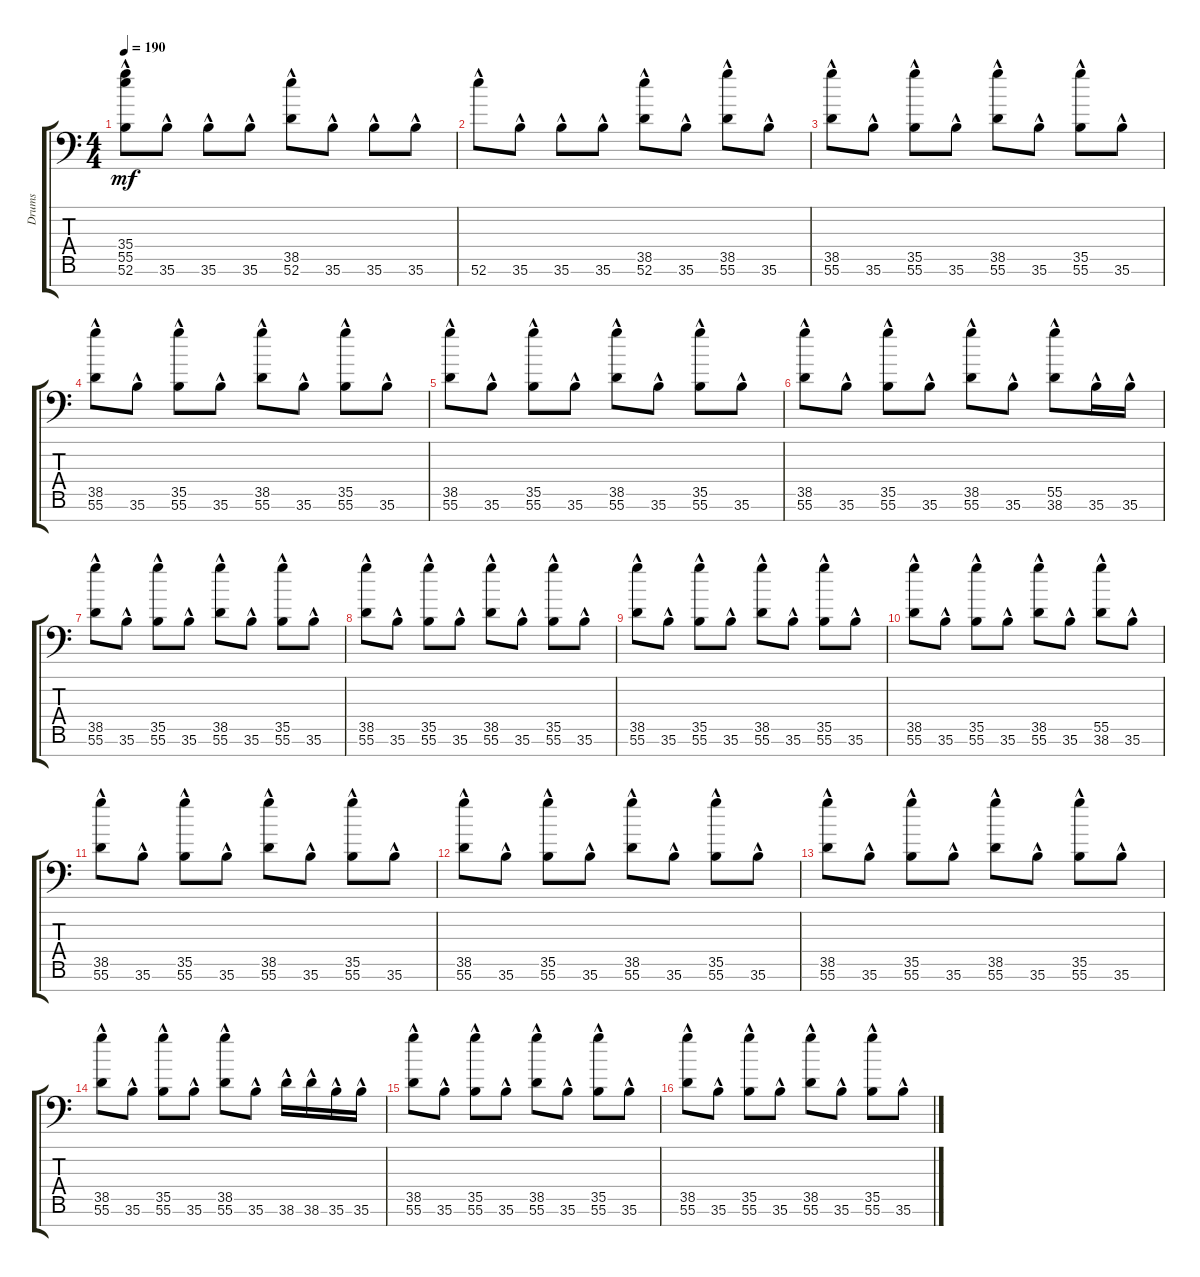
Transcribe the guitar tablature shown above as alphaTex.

\track ("Drums" "Drums") {instrument acousticgrandpiano}
\staff {score tabs}
\tuning (C-1 C-1 C-1 C-1 C-1 C-1 C-1) {hide}
\ts (4 4)
\tempo 190
\clef f4
\ks c
(35.4{hac} 55.5{hac} 52.6{hac}).8{dy mf} 35.6{hac}.8 35.6{hac}.8 35.6{hac}.8 (38.5{hac} 52.6{hac}).8 35.6{hac}.8 35.6{hac}.8 35.6{hac}.8 |
52.6{hac}.8 35.6{hac}.8 35.6{hac}.8 35.6{hac}.8 (38.5{hac} 52.6{hac}).8 35.6{hac}.8 (38.5{hac} 55.6{hac}).8 35.6{hac}.8 |
(38.5{hac} 55.6{hac}).8 35.6{hac}.8 (35.5{hac} 55.6{hac}).8 35.6{hac}.8 (38.5{hac} 55.6{hac}).8 35.6{hac}.8 (35.5{hac} 55.6{hac}).8 35.6{hac}.8 |
(38.5{hac} 55.6{hac}).8 35.6{hac}.8 (35.5{hac} 55.6{hac}).8 35.6{hac}.8 (38.5{hac} 55.6{hac}).8 35.6{hac}.8 (35.5{hac} 55.6{hac}).8 35.6{hac}.8 |
(38.5{hac} 55.6{hac}).8 35.6{hac}.8 (35.5{hac} 55.6{hac}).8 35.6{hac}.8 (38.5{hac} 55.6{hac}).8 35.6{hac}.8 (35.5{hac} 55.6{hac}).8 35.6{hac}.8 |
(38.5{hac} 55.6{hac}).8 35.6{hac}.8 (35.5{hac} 55.6{hac}).8 35.6{hac}.8 (38.5{hac} 55.6{hac}).8 35.6{hac}.8 (55.5{hac} 38.6{hac}).8 35.6{hac}.16 35.6{hac}.16 |
(38.5{hac} 55.6{hac}).8 35.6{hac}.8 (35.5{hac} 55.6{hac}).8 35.6{hac}.8 (38.5{hac} 55.6{hac}).8 35.6{hac}.8 (35.5{hac} 55.6{hac}).8 35.6{hac}.8 |
(38.5{hac} 55.6{hac}).8 35.6{hac}.8 (35.5{hac} 55.6{hac}).8 35.6{hac}.8 (38.5{hac} 55.6{hac}).8 35.6{hac}.8 (35.5{hac} 55.6{hac}).8 35.6{hac}.8 |
(38.5{hac} 55.6{hac}).8 35.6{hac}.8 (35.5{hac} 55.6{hac}).8 35.6{hac}.8 (38.5{hac} 55.6{hac}).8 35.6{hac}.8 (35.5{hac} 55.6{hac}).8 35.6{hac}.8 |
(38.5{hac} 55.6{hac}).8 35.6{hac}.8 (35.5{hac} 55.6{hac}).8 35.6{hac}.8 (38.5{hac} 55.6{hac}).8 35.6{hac}.8 (55.5{hac} 38.6{hac}).8 35.6{hac}.8 |
(38.5{hac} 55.6{hac}).8 35.6{hac}.8 (35.5{hac} 55.6{hac}).8 35.6{hac}.8 (38.5{hac} 55.6{hac}).8 35.6{hac}.8 (35.5{hac} 55.6{hac}).8 35.6{hac}.8 |
(38.5{hac} 55.6{hac}).8 35.6{hac}.8 (35.5{hac} 55.6{hac}).8 35.6{hac}.8 (38.5{hac} 55.6{hac}).8 35.6{hac}.8 (35.5{hac} 55.6{hac}).8 35.6{hac}.8 |
(38.5{hac} 55.6{hac}).8 35.6{hac}.8 (35.5{hac} 55.6{hac}).8 35.6{hac}.8 (38.5{hac} 55.6{hac}).8 35.6{hac}.8 (35.5{hac} 55.6{hac}).8 35.6{hac}.8 |
(38.5{hac} 55.6{hac}).8 35.6{hac}.8 (35.5{hac} 55.6{hac}).8 35.6{hac}.8 (38.5{hac} 55.6{hac}).8 35.6{hac}.8 38.6{hac}.16 38.6{hac}.16 35.6{hac}.16 35.6{hac}.16 |
(38.5{hac} 55.6{hac}).8 35.6{hac}.8 (35.5{hac} 55.6{hac}).8 35.6{hac}.8 (38.5{hac} 55.6{hac}).8 35.6{hac}.8 (35.5{hac} 55.6{hac}).8 35.6{hac}.8 |
(38.5{hac} 55.6{hac}).8 35.6{hac}.8 (35.5{hac} 55.6{hac}).8 35.6{hac}.8 (38.5{hac} 55.6{hac}).8 35.6{hac}.8 (35.5{hac} 55.6{hac}).8 35.6{hac}.8
